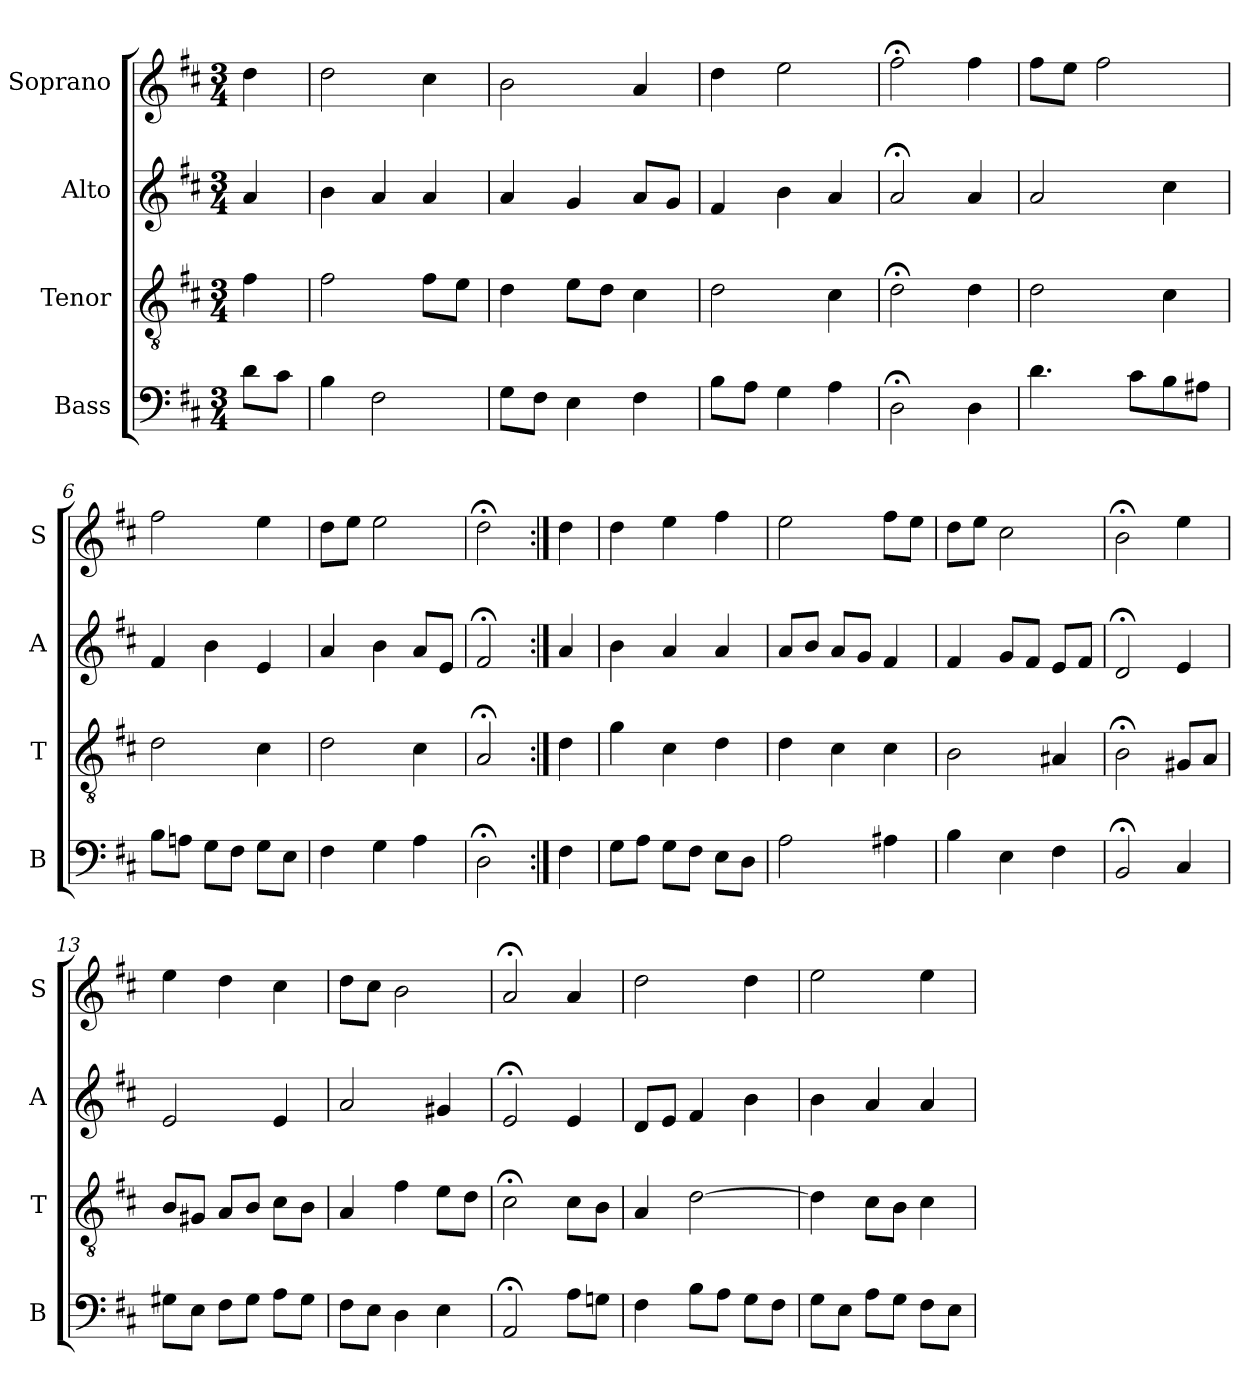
**kern	**kern	**kern	**kern
*part4	*part3	*part2	*part1
*staff4	*staff3	*staff2	*staff1
*I"Bass	*I"Tenor	*I"Alto	*I"Soprano
*I'B	*I'T	*I'A	*I'S
*clefF4	*clefGv2	*clefG2	*clefG2
*k[f#c#]	*k[f#c#]	*k[f#c#]	*k[f#c#]
*D:	*D:	*D:	*D:
*M3/4	*M3/4	*M3/4	*M3/4
*MM100	*MM100	*MM100	*MM100
=	=	=	=
8dL	4f#	4a	4dd
8c#J	.	.	.
=1	=1	=1	=1
4B	2f#	4b	2dd
2F#	.	4a	.
.	8f#L	4a	4cc#
.	8eJ	.	.
=2	=2	=2	=2
8GL	4d	4a	2b
8F#J	.	.	.
4E	8eL	4g	.
.	8dJ	.	.
4F#	4c#	8aL	4a
.	.	8gJ	.
=3	=3	=3	=3
8BL	2d	4f#	4dd
8AJ	.	.	.
4G	.	4b	2ee
4A	4c#	4a	.
=4	=4	=4	=4
2D;<	2d;<	2a;<	2ff#;<
4D	4d	4a	4ff#
=5	=5	=5	=5
4.d	2d	2a	8ff#L
.	.	.	8eeJ
.	.	.	2ff#
8c#L	.	.	.
8B	4c#	4cc#	.
8A#XJ	.	.	.
=6	=6	=6	=6
8BL	2d	4f#	2ff#
8AnJ	.	.	.
8GL	.	4b	.
8F#J	.	.	.
8GL	4c#i	4ei	4ee
8EJ	.	.	.
=7	=7	=7	=7
4F#	2di	4ai	8ddL
.	.	.	8eeJ
4G	.	4b	2ee
4A	4c#	8aL	.
.	.	8eJ	.
=8	=8	=8	=8
2D;<	2A;<i	2f#;<i	2dd;<
=:|!	=:|!	=:|!	=:|!
4F#	4di	4ai	4dd
=9	=9	=9	=9
8GL	4g	4b	4dd
8AJ	.	.	.
8GL	4c#	4a	4ee
8F#J	.	.	.
8EL	4d	4a	4ff#
8DJ	.	.	.
=10	=10	=10	=10
2A	4d	8aL	2ee
.	.	8bJ	.
.	4c#	8aL	.
.	.	8gJ	.
4A#X	4c#	4f#	8ff#L
.	.	.	8eeJ
=11	=11	=11	=11
4B	2B	4f#	8ddL
.	.	.	8eeJ
4E	.	8gL	2cc#
.	.	8f#J	.
4F#	4A#X	8eL	.
.	.	8f#J	.
=12	=12	=12	=12
2BB;<	2B;<	2d;<	2b;<
4C#	8G#XL	4e	4ee
.	8AJ	.	.
=13	=13	=13	=13
8G#XL	8BL	2e	4ee
8EJ	8G#XJ	.	.
8F#L	8AL	.	4dd
8G#J	8BJ	.	.
8AL	8c#L	4e	4cc#
8G#J	8BJ	.	.
=14	=14	=14	=14
8F#L	4A	2a	8ddL
8EJ	.	.	8cc#J
4D	4f#	.	2b
4E	8eL	4g#X	.
.	8dJ	.	.
=15	=15	=15	=15
2AA;<	2c#;<	2e;<	2a;<
8AL	8c#L	4e	4a
8GnJ	8BJ	.	.
=16	=16	=16	=16
4F#	4A	8dL	2dd
.	.	8eJ	.
8BL	[2d	4f#	.
8AJ	.	.	.
8GL	.	4b	4dd
8F#J	.	.	.
=17	=17	=17	=17
8GL	4d]	4b	2ee
8EJ	.	.	.
8AL	8c#L	4a	.
8GJ	8BJ	.	.
8F#L	4c#	4a	4ee
8EJ	.	.	.
=	=	=	=
*-	*-	*-	*-
